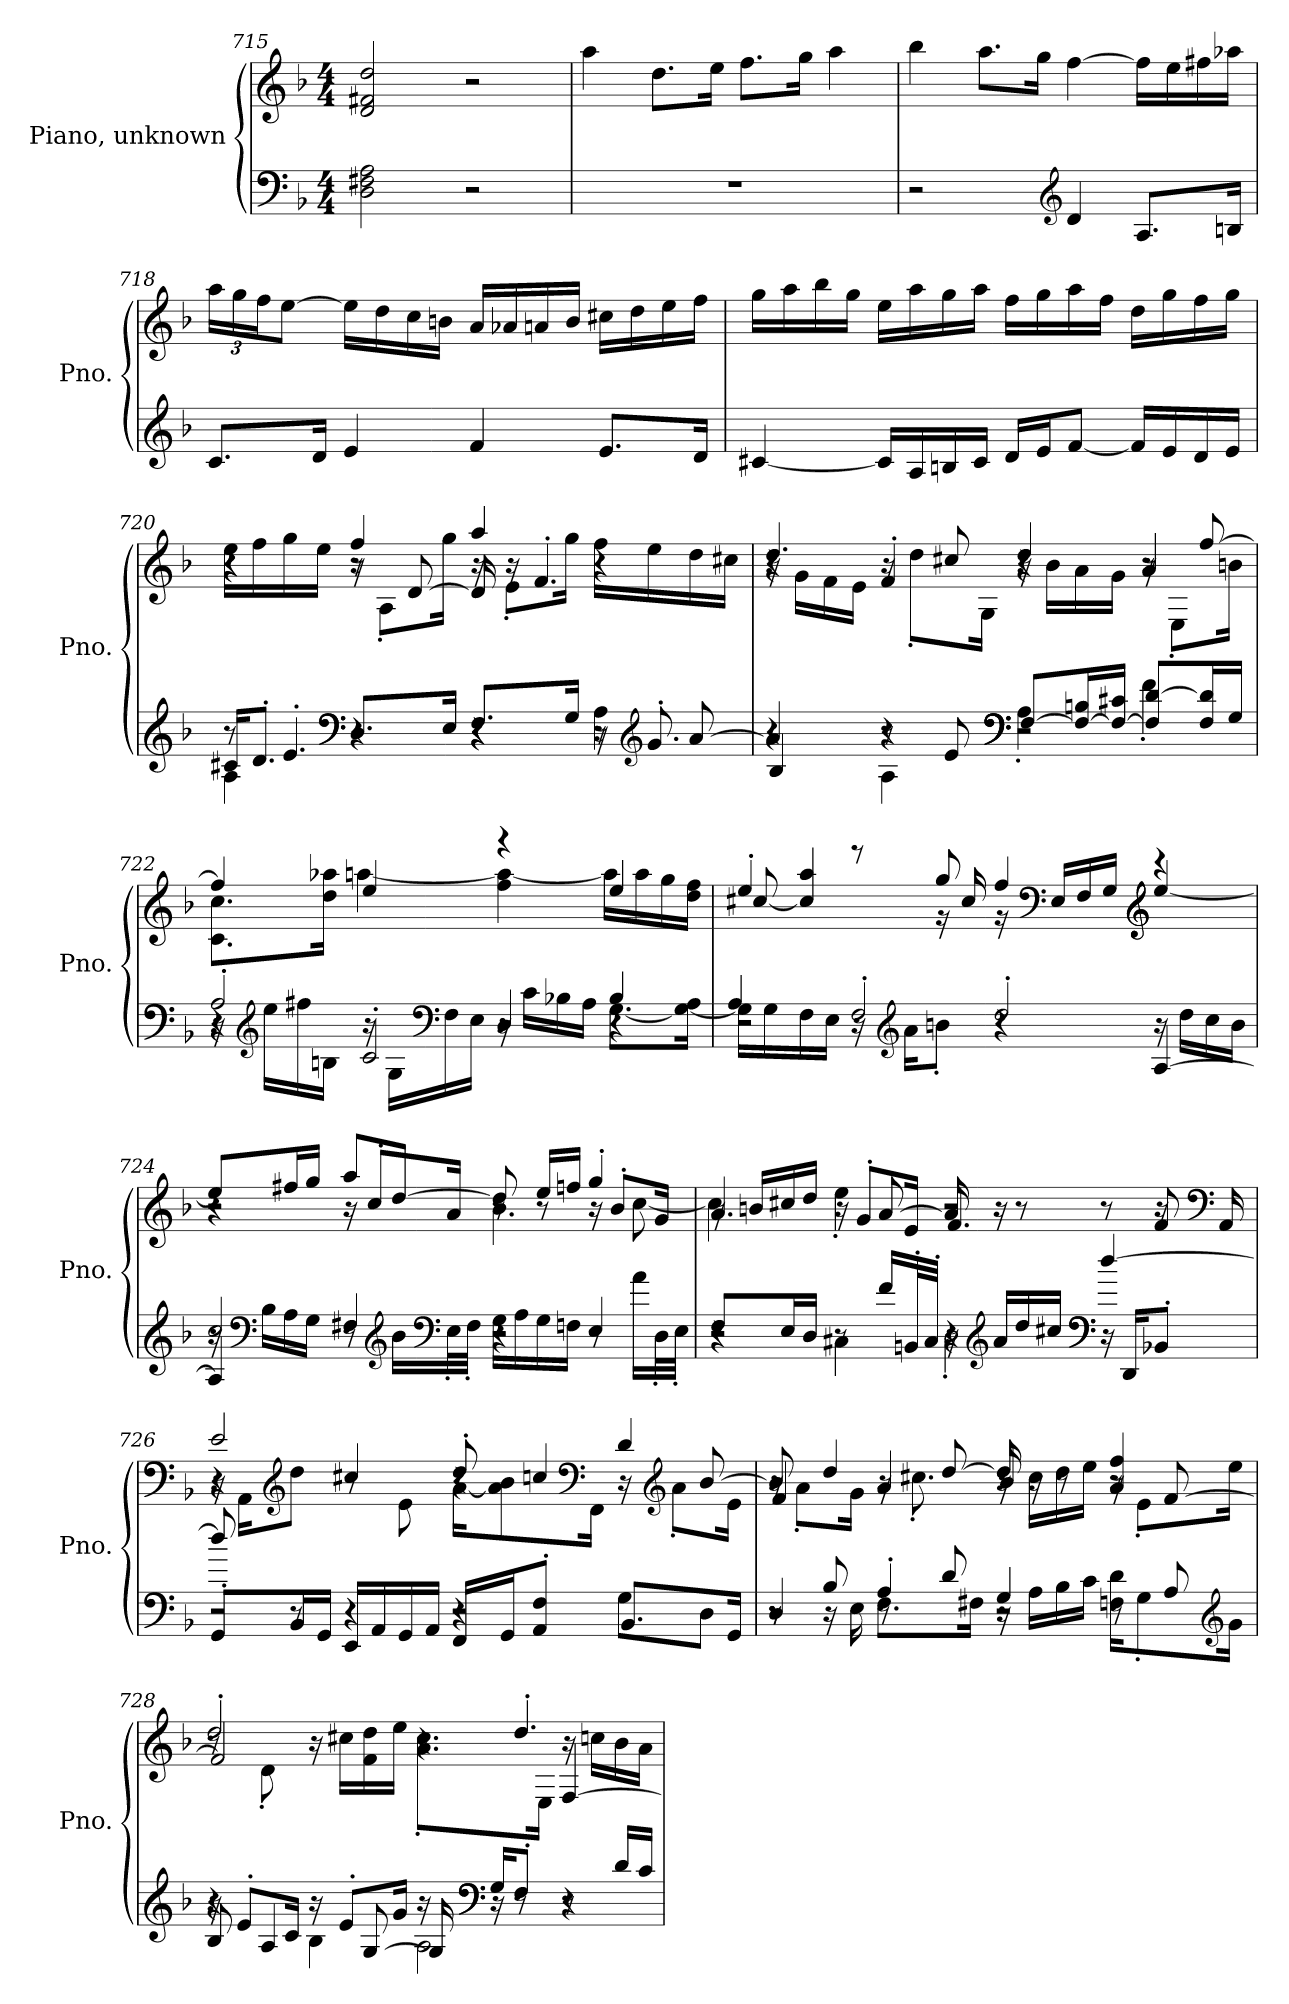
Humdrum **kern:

**kern	**kern
*part1	*part1
*staff2	*staff1
*I"Piano, unknown	*
*I'Pno.	*
*clefF4	*clefG2
*k[b-]	*k[b-]
*M4/4	*M4/4
=715	=715
2D\ 2F#X\ 2A\	2d/ 2f#X/ 2dd/
2r	2r
=716	=716
1r	4aa\
.	8.dd\L
.	16ee\Jk
.	8.ff\L
.	16gg\Jk
.	4aa\
!!LO:PB:g=z
=717	=717
2r	4bb-\
.	8.aa\L
.	16gg\Jk
*clefG2	*
4d/	[4ff\
8.A/L	16ff\LL]
.	16ee\
.	16ff#X\
16Bn/Jk	16aa-X\JJ
=718	=718
*	*Xbrackettup
8.c/L	24aa\LL
.	24gg\
.	24ff\J
.	[8ee\J
16d/Jk	.
4e/	16ee\LL]
.	16dd\
.	16cc\
.	16bn\JJ
4f/	16a/LL
.	16a-X/
.	16an/
.	16b/JJ
8.e/L	16cc#X\LL
.	16dd\
.	16ee\
16d/Jk	16ff\JJ
!!LO:LB:g=z
=719	=719
[4c#X/	16gg\LL
.	16aa\
.	16bb-\
.	16gg\JJ
16c#/LL]	16ee\LL
16A/	16aa\
16Bn/	16gg\
16c#/JJ	16aa\JJ
16d/LL	16ff\LL
16e/J	16gg\
[8f/J	16aa\
.	16ff\JJ
16f/LL]	16dd\LL
16e/	16gg\
16d/	16ff\
16e/JJ	16gg\JJ
=720	=720
*^	*^
*	*^	*	*^
8r	4A\	16c#X/KL	4r	16ee\LL	4r
.	.	8.d'/J	.	16ff\	.
4.e'/	.	.	.	16gg\	.
.	.	.	.	16ee\JJ	.
*clefF4	*	*	*	*	*
.	4r	8.D/L	4ff/	16r	8r
.	.	.	.	8A'\L	.
.	.	.	.	.	[8d/
.	.	16E/Jk	.	16gg\Jk	.
4r	4r	8.F/L	4aa/	16r	16d/]
.	.	.	.	8e'\L	16r
.	.	.	.	.	4.f'/
.	.	16G/Jk	.	16gg\Jk	.
8r	4A\	16r	4r	16ff\LL	.
*clefG2	*	*	*	*	*
.	.	8.g'/	.	16ee\	.
[8a/	.	.	.	16dd\	.
.	.	.	.	16cc#X\JJ	.
!!LO:LB:g=z	!!	!!
=721	=721	=721	=721	=721	=721
4a/]	4r	4B-/	4.dd/	16r	4r
.	.	.	.	16g\LL	.
.	.	.	.	16f\	.
.	.	.	.	16e\JJ	.
4r	4A\	8r	.	16r	4f'/
.	.	.	.	8dd'\L	.
.	.	8e/	8cc#X/	.	.
.	.	.	.	16G\Jk	.
*clefF4	*	*	*	*	*
2r	4A'\	[8F/L	4dd/	16r	4r
.	.	.	.	16b-\LL	.
.	.	16F/_ 16Bn/L	.	16a\	.
.	.	16F/_ 16c#X/JJ	.	16g\JJ	.
.	4f'\	8F/] [8d/L	8r	16r	4a/
.	.	.	.	8E'\L	.
.	.	16F/ 16d/]L	[8ff/	.	.
.	.	16G/JJ	.	16bn\Jk	.
*	*	*	*	*v	*v
=722	=722	=722	=722	=722
4r	16r	2A'/	4ff/]	8.c\ 8.cc\L
*clefG2	*	*	*	*
.	16ee\LL	.	.	.
.	16ff#X\	.	.	.
.	16Bn\JJ	.	.	16dd\ 16aa-X\Jk
2c'/	16r	.	4ee/	[4aan\
.	16G\LL	.	.	.
*clefF4	*	*	*	*
.	16F\	.	.	.
.	16E\JJ	.	.	.
.	16r	4D/	4r	4ff\ 4aa\_
.	16c\LL	.	.	.
.	16B-X\	.	.	.
.	16A\JJ	.	.	.
4r	[8.G\L	4B-/	4ee/	16aa\LL]
.	.	.	.	16aa\
.	.	.	.	16gg\
.	16G\_ 16A\Jk	.	.	16dd\ 16ff\JJ
!!LO:LB:g=z	!!
=723	=723	=723	=723	=723
2r	16G\LL]	4A/	4ee'/	[8cc#X/
.	16G\	.	.	.
.	16F\	.	.	4cc#/] 4aa/
.	16E\JJ	.	.	.
.	16r	2F'/	8r	.
*clefG2	*	*	*	*
.	16a\KL	.	.	.
.	8bn'\J	.	8gg/	16r
.	.	.	.	16cc#/
2dd'/	4r	.	4ff/	16r
*	*	*	*clefF4	*
.	.	.	.	16E/LL
.	.	.	.	16F/
.	.	.	.	16G/JJ
*	*	*	*clefG2	*
.	16r	[4A/	4r	[4ee/
.	16dd\LL	.	.	.
.	16cc\	.	.	.
.	16b\JJ	.	.	.
!!LO:LB:g=z
=724	=724	=724	=724	=724
*	*	*	*	*^
2cc/	16r	4A/]	4r	2r	8ee/L]
*clefF4	*	*	*	*	*
.	16B-\LL	.	.	.	.
.	16A\	.	.	.	16ff#X/L
.	16G\JJ	.	.	.	16gg/JJ
.	8r	4F#X/	8aa/L	.	16r
.	.	.	.	.	8cc'/L
*clefG2	*	*	*	*	*
.	16b-\LL	.	[8dd/J	.	.
*clefF4	*	*	*	*	*
.	32E'\L	.	.	.	16a/Jk
.	32F#'\JJJ	.	.	.	.
2r	16G\LL	4r	8dd/]	4.b-\	8r
.	16A\	.	.	.	.
.	16G\	.	8r	.	16ee/LL
.	16Fn\JJ	.	.	.	16ffn/JJ
.	8r	4E/	4gg'/	.	16r
.	.	.	.	.	8b-'/L
.	16a\LL	.	.	[8cc\	.
.	32D'\L	.	.	.	16g/Jk
.	32E'\JJJ	.	.	.	.
!!LO:LB:g=z	!!	!!
=725	=725	=725	=725	=725	=725
2r	4r	8F/L	4.a/	4cc\]	16r
.	.	.	.	.	16bn/LL
.	.	16E/L	.	.	16cc#X/
.	.	16D/JJ	.	.	16dd/JJ
.	4C#X\	8r	.	4ee'\	16r
.	.	.	.	.	8g'/L
.	.	16f/LL	[8a/	.	.
.	.	32BBn'/L	.	.	16e/Jk
.	.	32C#'/JJJ	.	.	.
4r	2D'\	16r	16a/]	2r	4.f/
*clefG2	*	*	*	*	*
.	.	16a/LL	16r	.	.
.	.	16dd/	8r	.	.
.	.	16cc#X/JJ	.	.	.
*clefF4	*	*	*	*	*
[4dd/	.	16r	8r	.	.
.	.	16DD/KL	.	.	.
.	.	8BB-X'/J	8f/	.	16r
*	*	*	*clefF4	*	*
.	.	.	.	.	16AA/
!!LO:PB:g=z	!!	!!
=726	=726	=726	=726	=726	=726
8dd/]	2r	8GG'/L	4r	16r	2e/
.	.	.	.	16AA\KL	.
*	*	*	*clefG2	*	*
8r	.	16BB-/L	.	8dd\J	.
.	.	16GG/JJ	.	.	.
4r	.	16EE/LL	4cc#X/	8r	.
.	.	16AA/	.	.	.
.	.	16GG/	.	8e\	.
.	.	16AA/JJ	.	.	.
2r	4r	16FF/LL	8dd'/	[16a\KL	4r
.	.	16GG/J	.	8a\] 8b-\	.
.	.	8AA/' 8F/'J	4ccn/	.	.
*	*	*	*clefF4	*	*
.	.	.	.	16FF\Jk	.
.	8G\L	8.BB-/L	.	16r	4d/
*	*	*	*clefG2	*	*
.	.	.	.	8a'\L	.
.	8D\J	.	[8b-/	.	.
.	.	16GG/Jk	.	16e\Jk	.
=727	=727	=727	=727	=727	=727
8r	8r	4D/	8b-/]	16r	4f/
.	.	.	.	8a'\L	.
8B-/	16r	.	4dd/	.	.
.	16E\	.	.	16g\Jk	.
8r	8.F\L	4A'/	.	16r	4a/
.	.	.	.	8.cc#X'\	.
8d/	.	.	[8dd/	.	.
.	16F#X\Jk	.	.	.	.
2r	16r	4G/	16dd/]	16r	4b-/
.	16A\LL	.	16r	16cc#\LL	.
.	16B-\	.	8r	16dd\	.
.	16c\JJ	.	.	16ee\JJ	.
.	16Fn\ 16d\KL	8r	4a/ 4ff/	16r	8r
.	8G'\	.	.	8e'\L	.
.	.	8A/	.	.	[8f/
*clefG2	*	*	*	*	*
.	16g\Jk	.	.	16ee\Jk	.
!!LO:LB:g=z	!!	!!
=728	=728	=728	=728	=728	=728
16r	4r	8B-/	2dd'/	8r	2f/]
8e'/L	.	.	.	.	.
.	.	4A/	.	8d'\	.
16c/Jk	.	.	.	.	.
16r	4B-\	.	.	16r	.
8e'/L	.	.	.	16cc#X\LL	.
.	.	[8G/	.	16f\ 16dd\	.
16g/Jk	.	.	.	16ee\JJ	.
16r	2A\	16G/]	8r	8.a\' 8.cc#\'L	4r
*clefF4	*	*	*	*	*
16G/KL	.	16r	.	.	.
8F'/J	.	8r	4.dd'/	.	.
.	.	.	.	16E\Jk	.
8r	.	4r	.	16r	[4F/
.	.	.	.	16ccn\LL	.
16d/LL	.	.	.	16b-\	.
16c/JJ	.	.	.	16a\JJ	.
*v	*v	*v	*	*	*
*	*v	*v	*v
=	=
*-	*-
